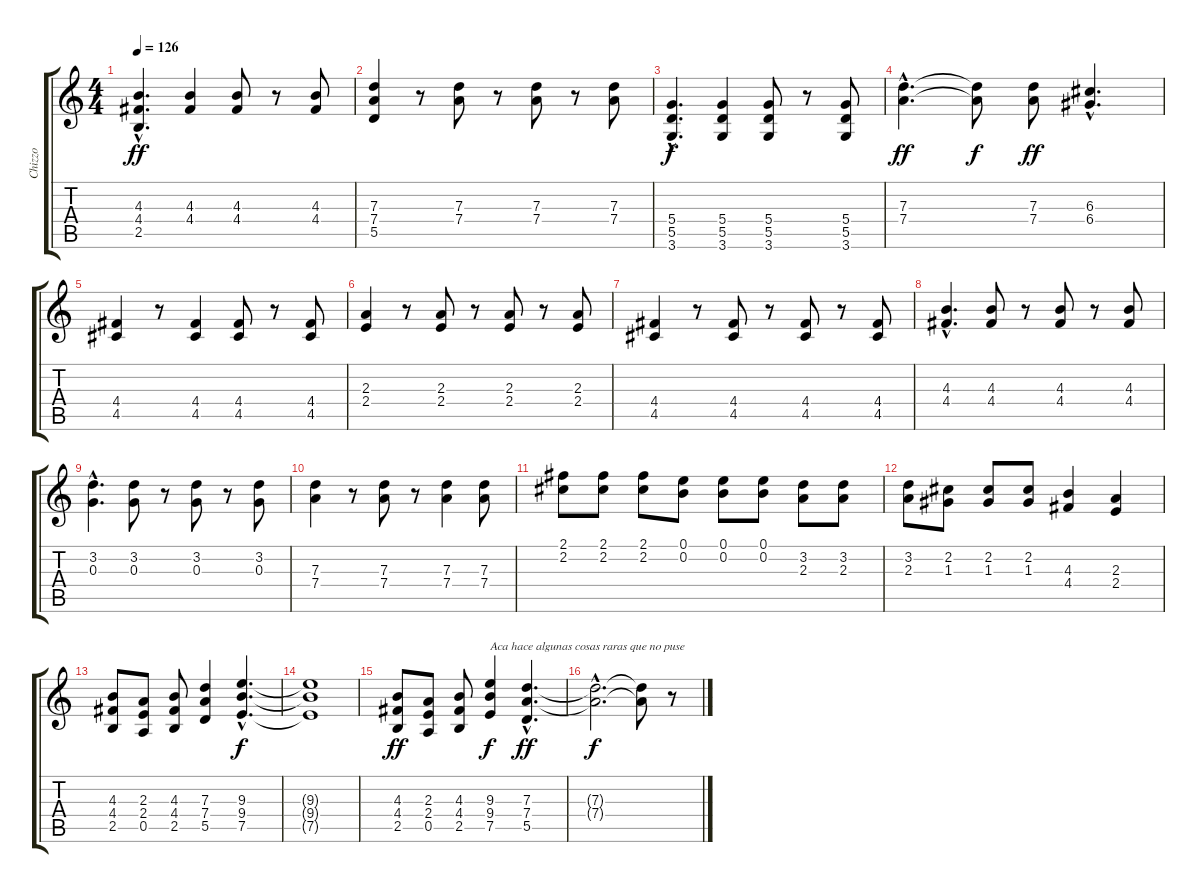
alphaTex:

\track ("Chizzo" "Chizzo") {instrument overdrivenguitar}
\staff {score tabs}
\tuning (E4 B3 G3 D3 A2 E2) {hide}
\ts (4 4)
\tempo 126
\clef g2
\ks c
(4.3{hac} 4.4{hac} 2.5{hac}).4{d dy ff} (4.3 4.4).4 (4.3 4.4).8 r.8 (4.3 4.4).8 |
(7.3 7.4 5.5).4 r.8 (7.3 7.4).8 r.8 (7.3 7.4).8 r.8 (7.3 7.4).8 |
(5.4{hac} 5.5{hac} 3.6{hac}).4{d dy f} (5.4 5.5 3.6).4 (5.4 5.5 3.6).8 r.8 (5.4 5.5 3.6).8 |
(7.3{hac} 7.4{hac}).4{d dy ff} (7.3{t} 7.4{t}).8{dy f} (7.3 7.4).8{dy ff} (6.3{hac} 6.4{hac}).4{d} |
(4.4 4.5).4 r.8 (4.4 4.5).4 (4.4 4.5).8 r.8 (4.4 4.5).8 |
(2.3 2.4).4 r.8 (2.3 2.4).8 r.8 (2.3 2.4).8 r.8 (2.3 2.4).8 |
(4.4 4.5).4 r.8 (4.4 4.5).8 r.8 (4.4 4.5).8 r.8 (4.4 4.5).8 |
(4.3 4.4{hac}).4{d} (4.3 4.4).8 r.8 (4.3 4.4).8 r.8 (4.3 4.4).8 |
(3.2 0.3{hac}).4{d} (3.2 0.3).8 r.8 (3.2 0.3).8 r.8 (3.2 0.3).8 |
(7.3 7.4).4 r.8 (7.3 7.4).8 r.8 (7.3 7.4).4 (7.3 7.4).8 |
(2.1 2.2).8 (2.1 2.2).8 (2.1 2.2).8 (0.1 0.2).8 (0.1 0.2).8 (0.1 0.2).8 (3.2 2.3).8 (3.2 2.3).8 |
(3.2 2.3).8 (2.2 1.3).8 (2.2 1.3).8 (2.2 1.3).8 (4.3 4.4).4 (2.3 2.4).4 |
(4.3 4.4 2.5).8 (2.3 2.4 0.5).8 (4.3 4.4 2.5).8 (7.3 7.4 5.5).4 (9.3{hac} 9.4{hac} 7.5{hac}).4{d dy f} |
(9.3{t} 9.4{t} 7.5{t}).1 |
(4.3 4.4 2.5).8{dy ff} (2.3 2.4 0.5).8 (4.3 4.4 2.5).8 (9.3 9.4 7.5).4{txt "Aca hace algunas cosas raras que no puse" dy f} (7.3{hac} 7.4{hac} 5.5{hac}).4{d dy ff} |
(7.3{hac t} 7.4{hac t}).2{d dy f} (7.3{t} 7.4{t}).8 r.8
